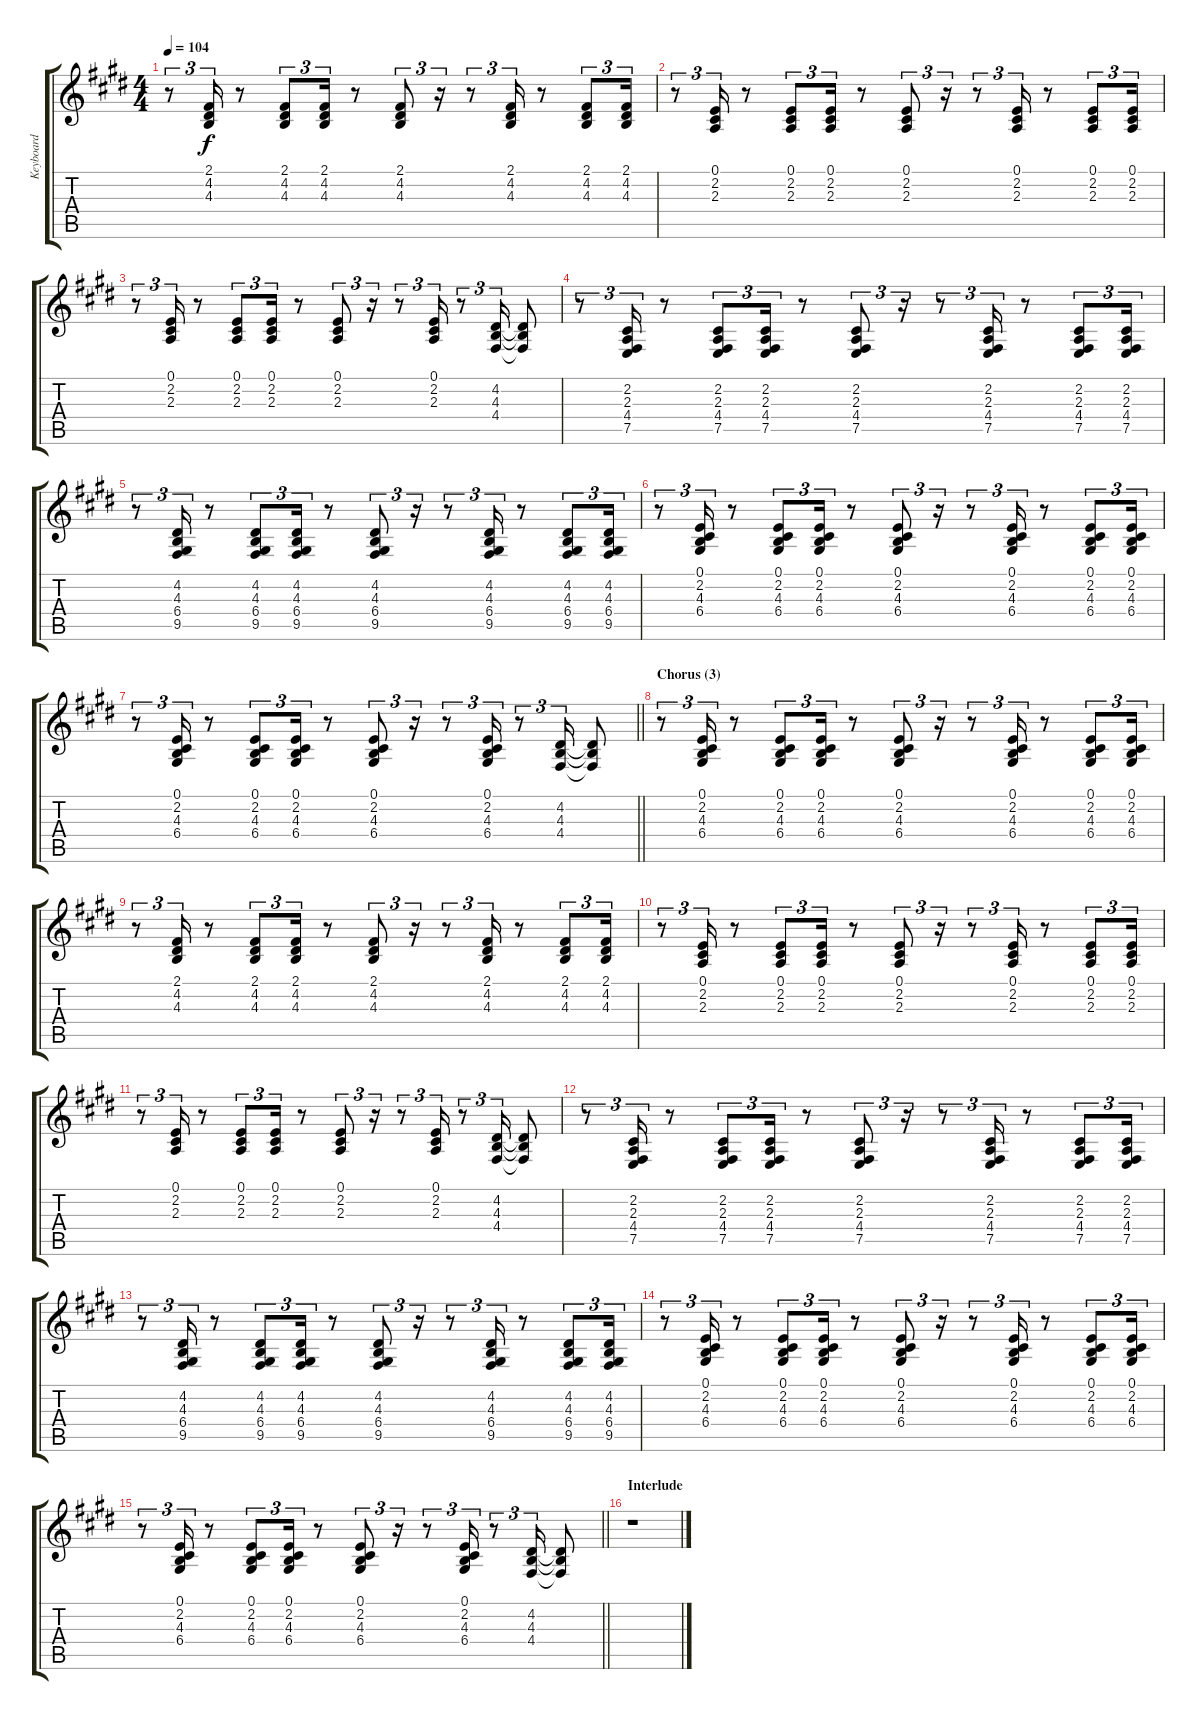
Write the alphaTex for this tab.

\track ("Keyboard" "Keyboard") {instrument drawbarorgan}
\staff {score tabs}
\tuning (E4 B3 G3 D3 A2 E2) {hide}
\ts (4 4)
\tempo 104
\clef g2
\ks c#minor
r.8{tu (3 2) dy f} (2.1 4.2 4.3).16{tu (3 2)} r.8 (2.1 4.2 4.3).8{tu (3 2)} (2.1 4.2 4.3).16{tu (3 2)} r.8 (2.1 4.2 4.3).8{tu (3 2)} r.16{tu (3 2)} r.8{tu (3 2)} (2.1 4.2 4.3).16{tu (3 2)} r.8 (2.1 4.2 4.3).8{tu (3 2)} (2.1 4.2 4.3).16{tu (3 2)} |
r.8{tu (3 2)} (0.1 2.2 2.3).16{tu (3 2)} r.8 (0.1 2.2 2.3).8{tu (3 2)} (0.1 2.2 2.3).16{tu (3 2)} r.8 (0.1 2.2 2.3).8{tu (3 2)} r.16{tu (3 2)} r.8{tu (3 2)} (0.1 2.2 2.3).16{tu (3 2)} r.8 (0.1 2.2 2.3).8{tu (3 2)} (0.1 2.2 2.3).16{tu (3 2)} |
r.8{tu (3 2)} (0.1 2.2 2.3).16{tu (3 2)} r.8 (0.1 2.2 2.3).8{tu (3 2)} (0.1 2.2 2.3).16{tu (3 2)} r.8 (0.1 2.2 2.3).8{tu (3 2)} r.16{tu (3 2)} r.8{tu (3 2)} (0.1 2.2 2.3).16{tu (3 2)} r.8{tu (3 2)} (4.2 4.3 4.4).16{tu (3 2)} (4.2{t} 4.3{t} 4.4{t}).8 |
r.8{tu (3 2)} (2.2 2.3 4.4 7.5).16{tu (3 2)} r.8 (2.2 2.3 4.4 7.5).8{tu (3 2)} (2.2 2.3 4.4 7.5).16{tu (3 2)} r.8 (2.2 2.3 4.4 7.5).8{tu (3 2)} r.16{tu (3 2)} r.8{tu (3 2)} (2.2 2.3 4.4 7.5).16{tu (3 2)} r.8 (2.2 2.3 4.4 7.5).8{tu (3 2)} (2.2 2.3 4.4 7.5).16{tu (3 2)} |
r.8{tu (3 2)} (4.2 4.3 6.4 9.5).16{tu (3 2)} r.8 (4.2 4.3 6.4 9.5).8{tu (3 2)} (4.2 4.3 6.4 9.5).16{tu (3 2)} r.8 (4.2 4.3 6.4 9.5).8{tu (3 2)} r.16{tu (3 2)} r.8{tu (3 2)} (4.2 4.3 6.4 9.5).16{tu (3 2)} r.8 (4.2 4.3 6.4 9.5).8{tu (3 2)} (4.2 4.3 6.4 9.5).16{tu (3 2)} |
r.8{tu (3 2)} (0.1 2.2 4.3 6.4).16{tu (3 2)} r.8 (0.1 2.2 4.3 6.4).8{tu (3 2)} (0.1 2.2 4.3 6.4).16{tu (3 2)} r.8 (0.1 2.2 4.3 6.4).8{tu (3 2)} r.16{tu (3 2)} r.8{tu (3 2)} (0.1 2.2 4.3 6.4).16{tu (3 2)} r.8 (0.1 2.2 4.3 6.4).8{tu (3 2)} (0.1 2.2 4.3 6.4).16{tu (3 2)} |
\barLineRight lightlight
r.8{tu (3 2)} (0.1 2.2 4.3 6.4).16{tu (3 2)} r.8 (0.1 2.2 4.3 6.4).8{tu (3 2)} (0.1 2.2 4.3 6.4).16{tu (3 2)} r.8 (0.1 2.2 4.3 6.4).8{tu (3 2)} r.16{tu (3 2)} r.8{tu (3 2)} (0.1 2.2 4.3 6.4).16{tu (3 2)} r.8{tu (3 2)} (4.2 4.3 4.4).16{tu (3 2)} (4.2{t} 4.3{t} 4.4{t}).8 |
\section ("" "Chorus (3)")
r.8{tu (3 2) instrument drawbarorgan} (0.1 2.2 4.3 6.4).16{tu (3 2)} r.8 (0.1 2.2 4.3 6.4).8{tu (3 2)} (0.1 2.2 4.3 6.4).16{tu (3 2)} r.8 (0.1 2.2 4.3 6.4).8{tu (3 2)} r.16{tu (3 2)} r.8{tu (3 2)} (0.1 2.2 4.3 6.4).16{tu (3 2)} r.8 (0.1 2.2 4.3 6.4).8{tu (3 2)} (0.1 2.2 4.3 6.4).16{tu (3 2)} |
r.8{tu (3 2)} (2.1 4.2 4.3).16{tu (3 2)} r.8 (2.1 4.2 4.3).8{tu (3 2)} (2.1 4.2 4.3).16{tu (3 2)} r.8 (2.1 4.2 4.3).8{tu (3 2)} r.16{tu (3 2)} r.8{tu (3 2)} (2.1 4.2 4.3).16{tu (3 2)} r.8 (2.1 4.2 4.3).8{tu (3 2)} (2.1 4.2 4.3).16{tu (3 2)} |
r.8{tu (3 2)} (0.1 2.2 2.3).16{tu (3 2)} r.8 (0.1 2.2 2.3).8{tu (3 2)} (0.1 2.2 2.3).16{tu (3 2)} r.8 (0.1 2.2 2.3).8{tu (3 2)} r.16{tu (3 2)} r.8{tu (3 2)} (0.1 2.2 2.3).16{tu (3 2)} r.8 (0.1 2.2 2.3).8{tu (3 2)} (0.1 2.2 2.3).16{tu (3 2)} |
r.8{tu (3 2)} (0.1 2.2 2.3).16{tu (3 2)} r.8 (0.1 2.2 2.3).8{tu (3 2)} (0.1 2.2 2.3).16{tu (3 2)} r.8 (0.1 2.2 2.3).8{tu (3 2)} r.16{tu (3 2)} r.8{tu (3 2)} (0.1 2.2 2.3).16{tu (3 2)} r.8{tu (3 2)} (4.2 4.3 4.4).16{tu (3 2)} (4.2{t} 4.3{t} 4.4{t}).8 |
r.8{tu (3 2)} (2.2 2.3 4.4 7.5).16{tu (3 2)} r.8 (2.2 2.3 4.4 7.5).8{tu (3 2)} (2.2 2.3 4.4 7.5).16{tu (3 2)} r.8 (2.2 2.3 4.4 7.5).8{tu (3 2)} r.16{tu (3 2)} r.8{tu (3 2)} (2.2 2.3 4.4 7.5).16{tu (3 2)} r.8 (2.2 2.3 4.4 7.5).8{tu (3 2)} (2.2 2.3 4.4 7.5).16{tu (3 2)} |
r.8{tu (3 2)} (4.2 4.3 6.4 9.5).16{tu (3 2)} r.8 (4.2 4.3 6.4 9.5).8{tu (3 2)} (4.2 4.3 6.4 9.5).16{tu (3 2)} r.8 (4.2 4.3 6.4 9.5).8{tu (3 2)} r.16{tu (3 2)} r.8{tu (3 2)} (4.2 4.3 6.4 9.5).16{tu (3 2)} r.8 (4.2 4.3 6.4 9.5).8{tu (3 2)} (4.2 4.3 6.4 9.5).16{tu (3 2)} |
r.8{tu (3 2)} (0.1 2.2 4.3 6.4).16{tu (3 2)} r.8 (0.1 2.2 4.3 6.4).8{tu (3 2)} (0.1 2.2 4.3 6.4).16{tu (3 2)} r.8 (0.1 2.2 4.3 6.4).8{tu (3 2)} r.16{tu (3 2)} r.8{tu (3 2)} (0.1 2.2 4.3 6.4).16{tu (3 2)} r.8 (0.1 2.2 4.3 6.4).8{tu (3 2)} (0.1 2.2 4.3 6.4).16{tu (3 2)} |
\barLineRight lightlight
r.8{tu (3 2)} (0.1 2.2 4.3 6.4).16{tu (3 2)} r.8 (0.1 2.2 4.3 6.4).8{tu (3 2)} (0.1 2.2 4.3 6.4).16{tu (3 2)} r.8 (0.1 2.2 4.3 6.4).8{tu (3 2)} r.16{tu (3 2)} r.8{tu (3 2)} (0.1 2.2 4.3 6.4).16{tu (3 2)} r.8{tu (3 2)} (4.2 4.3 4.4).16{tu (3 2)} (4.2{t} 4.3{t} 4.4{t}).8 |
\section ("" "Interlude")
r.1
